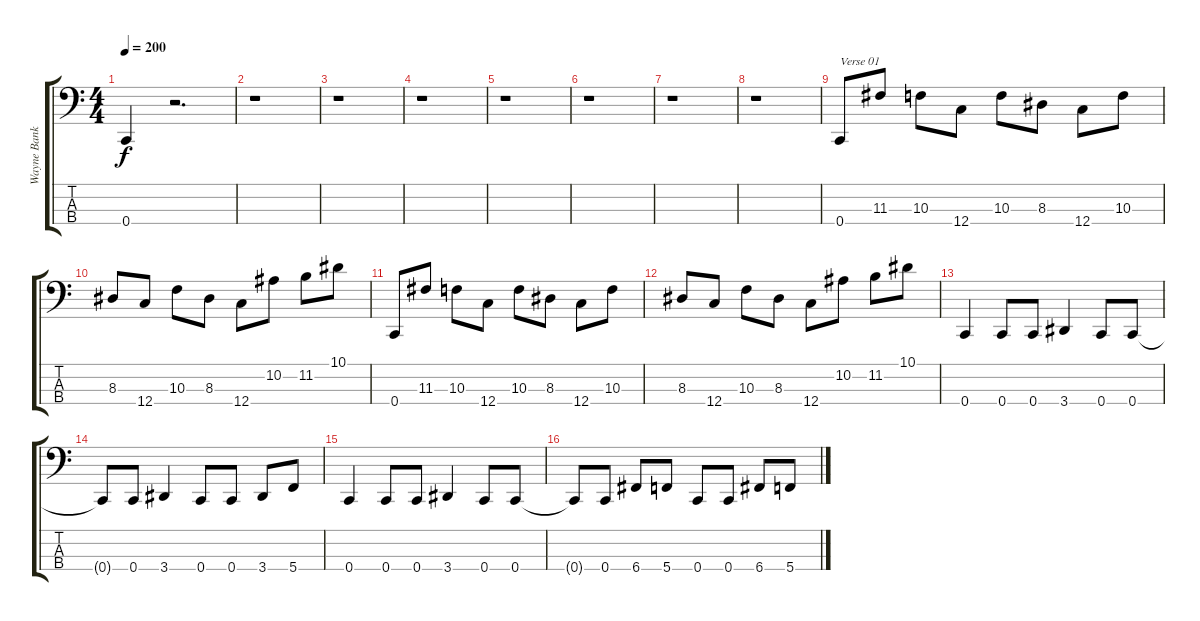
\track ("Wayne Banks" "Wayne Bank") {instrument electricbassfinger}
\staff {score tabs}
\tuning (F2 C2 G1 C1) {hide}
\ts (4 4)
\tempo 200
\clef f4
\ks c
0.4.4{dy f} r.2{d} |
r.1 |
r.1 |
r.1 |
r.1 |
r.1 |
r.1 |
r.1 |
0.4.8{txt "Verse 01"} 11.3.8 10.3.8 12.4.8 10.3.8 8.3.8 12.4.8 10.3.8 |
8.3.8 12.4.8 10.3.8 8.3.8 12.4.8 10.2.8 11.2.8 10.1.8 |
0.4.8 11.3.8 10.3.8 12.4.8 10.3.8 8.3.8 12.4.8 10.3.8 |
8.3.8 12.4.8 10.3.8 8.3.8 12.4.8 10.2.8 11.2.8 10.1.8 |
0.4.4 0.4.8 0.4.8 3.4.4 0.4.8 0.4.8 |
0.4{t}.8 0.4.8 3.4.4 0.4.8 0.4.8 3.4.8 5.4.8 |
0.4.4 0.4.8 0.4.8 3.4.4 0.4.8 0.4.8 |
0.4{t}.8 0.4.8 6.4.8 5.4.8 0.4.8 0.4.8 6.4.8 5.4.8
